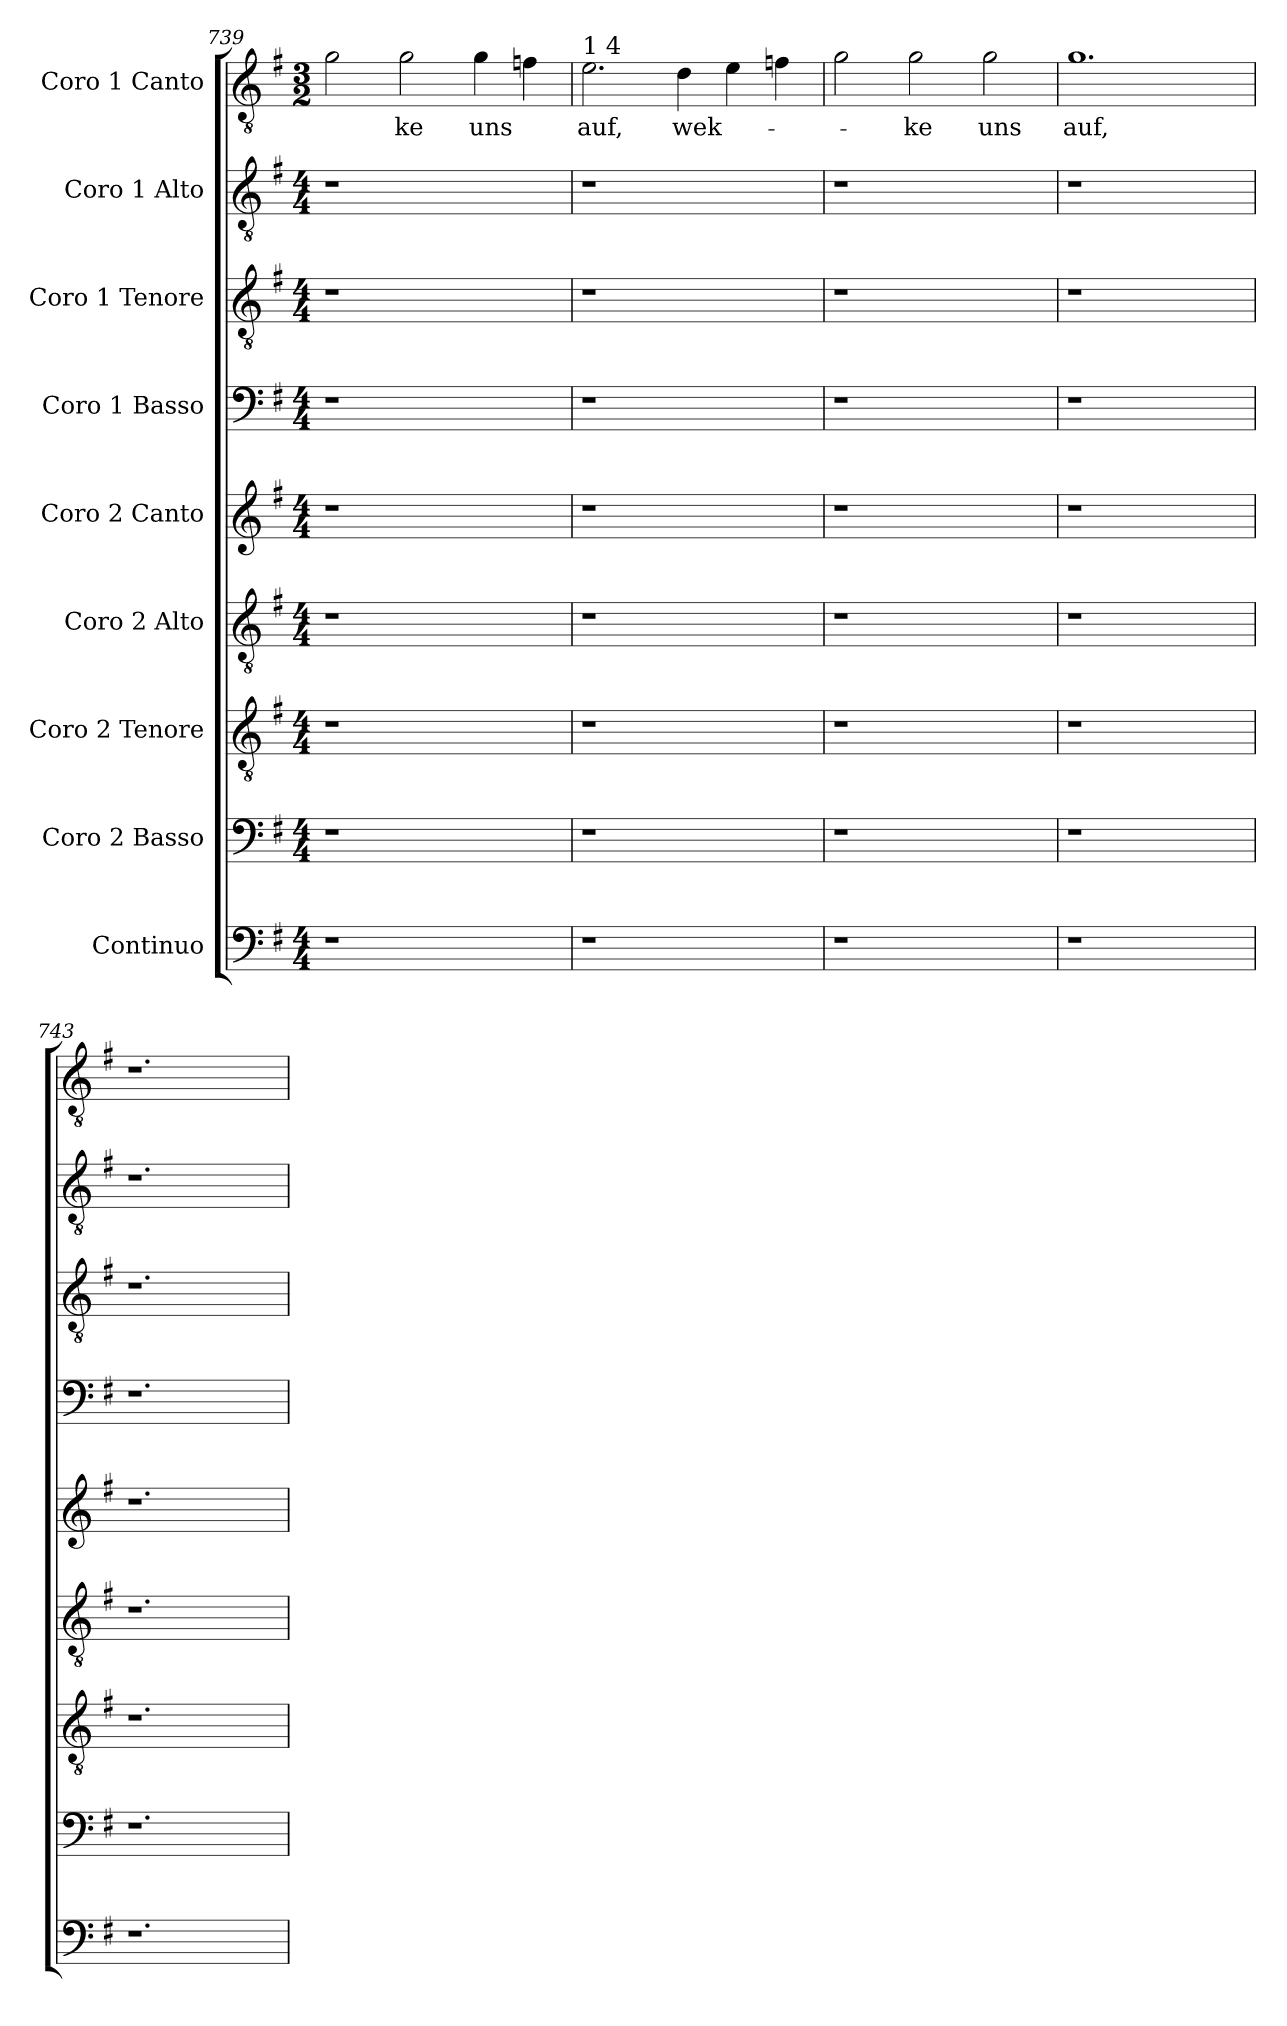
**kern	**kern	**kern	**kern	**kern	**kern	**kern	**kern	**kern	**text
*part9	*part8	*part7	*part6	*part5	*part4	*part3	*part2	*part1	*part1
*staff9	*staff8	*staff7	*staff6	*staff5	*staff4	*staff3	*staff2	*staff1	*staff1
*I"Continuo	*I"Coro 2  Basso	*I"Coro 2  Tenore	*I"Coro 2  Alto	*I"Coro 2  Canto	*I"Coro 1  Basso	*I"Coro 1  Tenore	*I"Coro 1  Alto	*I"Coro 1  Canto	*
*clefF4	*clefF4	*clefGv2	*clefGv2	*clefG2	*clefF4	*clefGv2	*clefGv2	*clefGv2	*
*k[f#]	*k[f#]	*k[f#]	*k[f#]	*k[f#]	*k[f#]	*k[f#]	*k[f#]	*k[f#]	*
*G:	*G:	*G:	*G:	*G:	*G:	*G:	*G:	*G:	*
*M4/4	*M4/4	*M4/4	*M4/4	*M4/4	*M4/4	*M4/4	*M4/4	*M3/2	*
=739	=739	=739	=739	=739	=739	=739	=739	=739	=739
1r	1r	1r	1r	1r	1r	1r	1r	2g\	.
!	!	!	!	!	!	!	!	!	!LO:LY:b:cj
.	.	.	.	.	.	.	.	2g\	-ke
!	!	!	!	!	!	!	!	!	!LO:LY:b:cj
2ryy	2ryy	2ryy	2ryy	2ryy	2ryy	2ryy	2ryy	4g\	uns
.	.	.	.	.	.	.	.	4fn\	.
!!LO:LB:g=z
=740	=740	=740	=740	=740	=740	=740	=740	=740	=740
!	!	!	!	!	!	!	!	!LO:TX:a:t=1 4	!
!	!	!	!	!	!	!	!	!	!LO:LY:b:cj
1r	1r	1r	1r	1r	1r	1r	1r	2.e\	auf,
!	!	!	!	!	!	!	!	!	!LO:LY:b:cj
.	.	.	.	.	.	.	.	4d\	wek-
2ryy	2ryy	2ryy	2ryy	2ryy	2ryy	2ryy	2ryy	4e\	.
.	.	.	.	.	.	.	.	4fn\	.
=741	=741	=741	=741	=741	=741	=741	=741	=741	=741
1r	1r	1r	1r	1r	1r	1r	1r	2g\	.
!	!	!	!	!	!	!	!	!	!LO:LY:b:cj
.	.	.	.	.	.	.	.	2g\	-ke
!	!	!	!	!	!	!	!	!	!LO:LY:b:cj
2ryy	2ryy	2ryy	2ryy	2ryy	2ryy	2ryy	2ryy	2g\	uns
=742	=742	=742	=742	=742	=742	=742	=742	=742	=742
!	!	!	!	!	!	!	!	!	!LO:LY:b:cj
1r	1r	1r	1r	1r	1r	1r	1r	1.g	auf,
2ryy	2ryy	2ryy	2ryy	2ryy	2ryy	2ryy	2ryy	.	.
=743	=743	=743	=743	=743	=743	=743	=743	=743	=743
1.r	1.r	1.r	1.r	1.r	1.r	1.r	1.r	1.r	.
=744	=744	=744	=744	=744	=744	=744	=744	=744	=744
1.r	1.r	1.r	1.r	1.r	1.r	1.r	1.r	1.r	.
=	=	=	=	=	=	=	=	=	=
*-	*-	*-	*-	*-	*-	*-	*-	*-	*-
